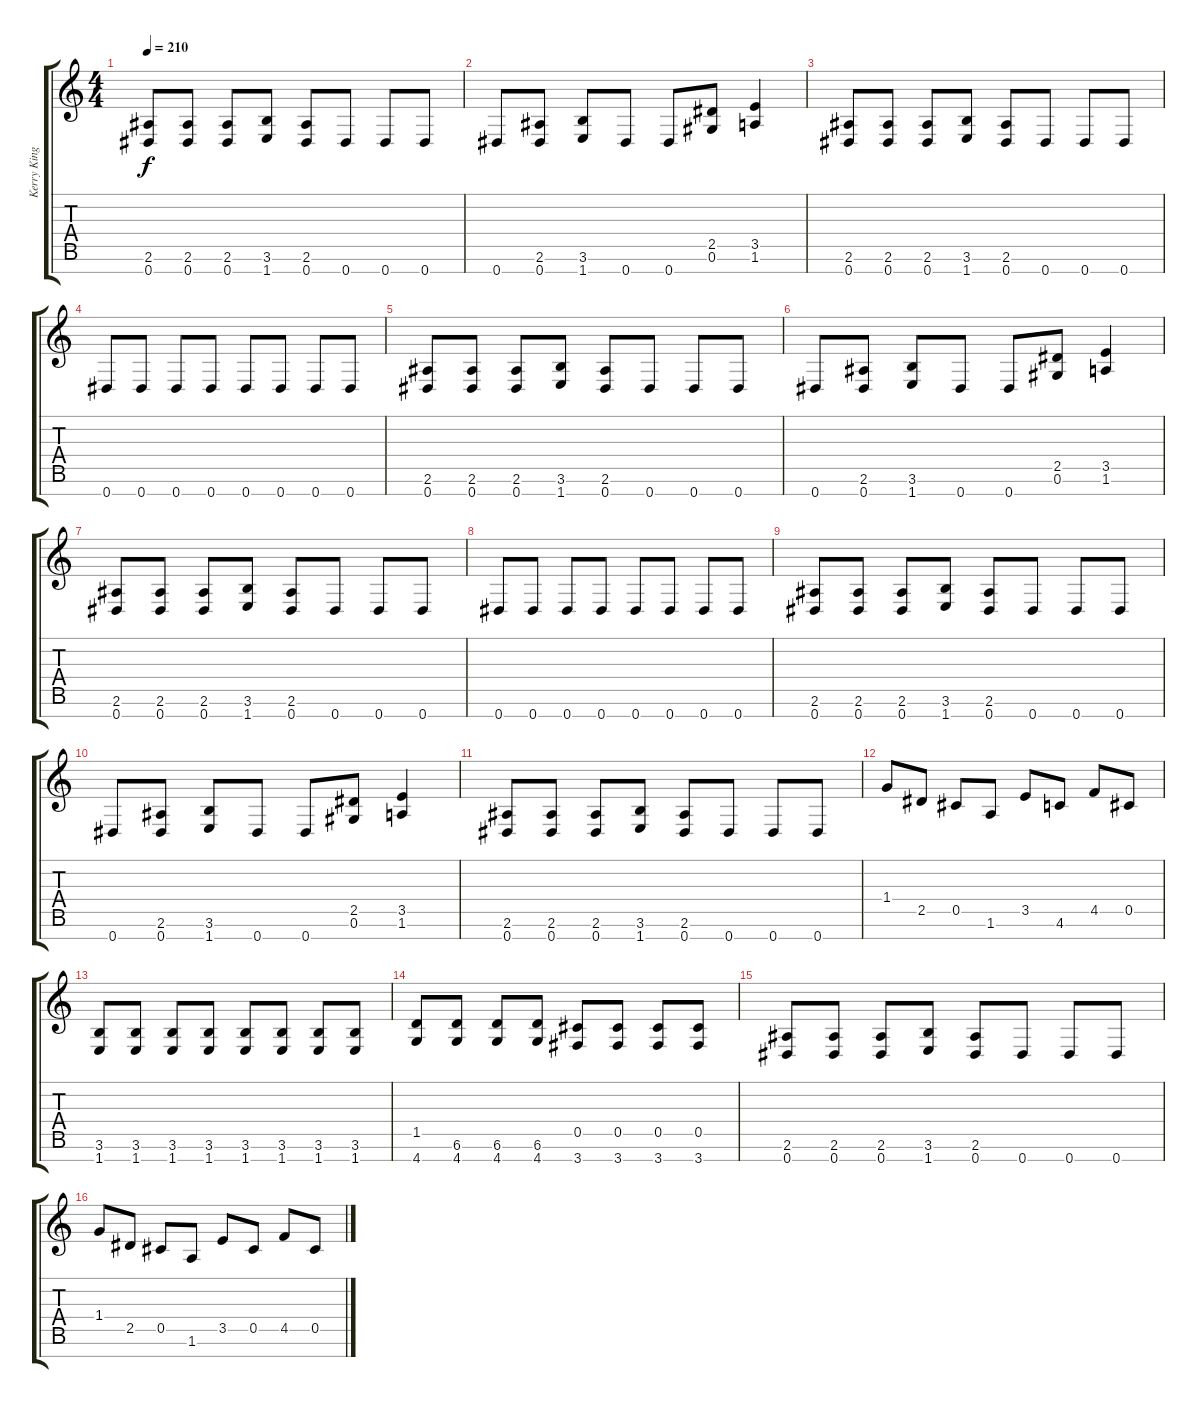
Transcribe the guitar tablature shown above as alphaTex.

\track ("Kerry King" "Kerry King") {instrument distortionguitar}
\staff {score tabs}
\tuning (Ab4 Eb4 B3 Gb3 Db3 Ab2 Eb2) {hide}
\ts (4 4)
\tempo 210
\clef g2
\ks c
(2.6 0.7).8{dy f} (2.6 0.7).8 (2.6 0.7).8 (3.6 1.7).8 (2.6 0.7).8 0.7.8 0.7.8 0.7.8 |
0.7.8 (2.6 0.7).8 (3.6 1.7).8 0.7.8 0.7.8 (2.5 0.6).8 (3.5 1.6).4 |
(2.6 0.7).8 (2.6 0.7).8 (2.6 0.7).8 (3.6 1.7).8 (2.6 0.7).8 0.7.8 0.7.8 0.7.8 |
0.7.8 0.7.8 0.7.8 0.7.8 0.7.8 0.7.8 0.7.8 0.7.8 |
(2.6 0.7).8 (2.6 0.7).8 (2.6 0.7).8 (3.6 1.7).8 (2.6 0.7).8 0.7.8 0.7.8 0.7.8 |
0.7.8 (2.6 0.7).8 (3.6 1.7).8 0.7.8 0.7.8 (2.5 0.6).8 (3.5 1.6).4 |
(2.6 0.7).8 (2.6 0.7).8 (2.6 0.7).8 (3.6 1.7).8 (2.6 0.7).8 0.7.8 0.7.8 0.7.8 |
0.7.8 0.7.8 0.7.8 0.7.8 0.7.8 0.7.8 0.7.8 0.7.8 |
(2.6 0.7).8 (2.6 0.7).8 (2.6 0.7).8 (3.6 1.7).8 (2.6 0.7).8 0.7.8 0.7.8 0.7.8 |
0.7.8 (2.6 0.7).8 (3.6 1.7).8 0.7.8 0.7.8 (2.5 0.6).8 (3.5 1.6).4 |
(2.6 0.7).8 (2.6 0.7).8 (2.6 0.7).8 (3.6 1.7).8 (2.6 0.7).8 0.7.8 0.7.8 0.7.8 |
1.4.8 2.5.8 0.5.8 1.6.8 3.5.8 4.6.8 4.5.8 0.5.8 |
(3.6 1.7).8 (3.6 1.7).8 (3.6 1.7).8 (3.6 1.7).8 (3.6 1.7).8 (3.6 1.7).8 (3.6 1.7).8 (3.6 1.7).8 |
(1.5 4.7).8 (6.6 4.7).8 (6.6 4.7).8 (6.6 4.7).8 (0.5 3.7).8 (0.5 3.7).8 (0.5 3.7).8 (0.5 3.7).8 |
(2.6 0.7).8 (2.6 0.7).8 (2.6 0.7).8 (3.6 1.7).8 (2.6 0.7).8 0.7.8 0.7.8 0.7.8 |
1.4.8 2.5.8 0.5.8 1.6.8 3.5.8 0.5.8 4.5.8 0.5.8
